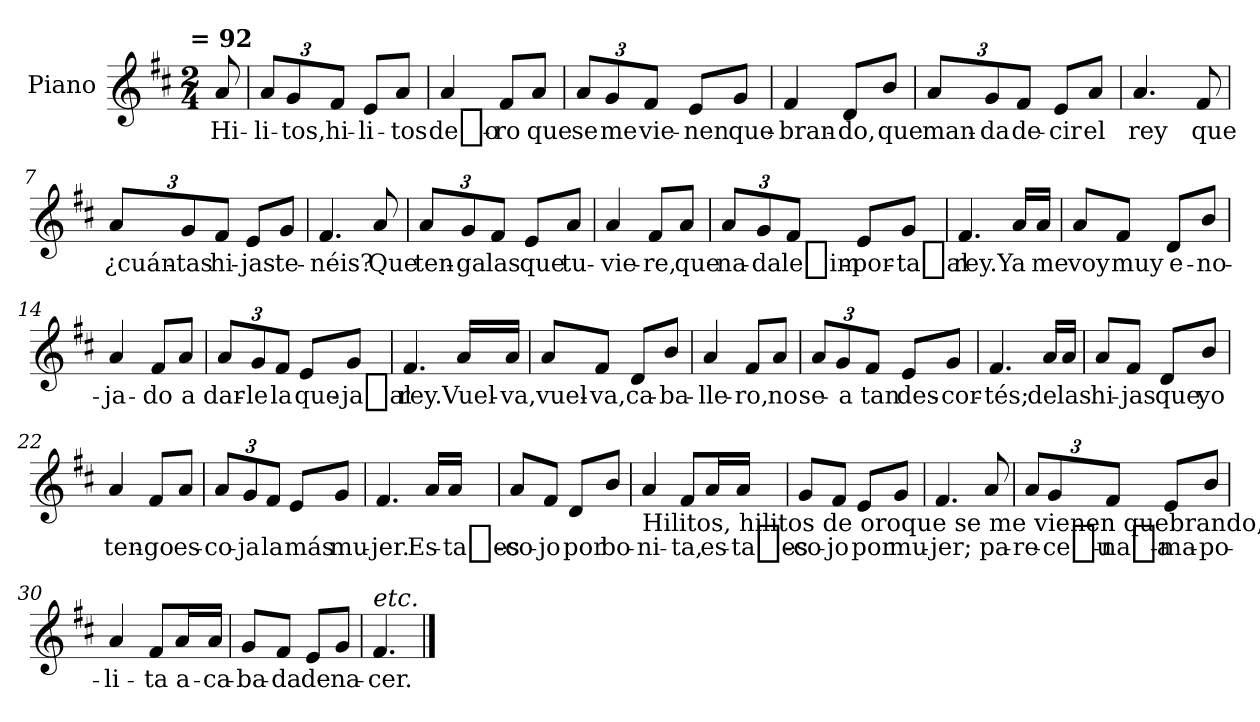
**kern	**text
*part1	*part1
*staff1	*staff1
*I"Piano	*
*I'Pno	*
*clefG2	*
*k[f#c#]	*
*D:	*
!!LO:TX:omd:t= = 92
*M2/4	*
*MM92	*
=	=
8a/	Hi-
=1	=1
*Xbrackettup	*
12a/L	-li-
12g/	-tos,
12f#/J	hi-
8e/L	-li-
8a/J	-tos
=2	=2
4a/	de_o-
8f#/L	-ro
8a/J	que
=3	=3
12a/L	se
12g/	me
12f#/J	vie-
8e/L	-nen
8g/J	que-
=4	=4
4f#/	-bran-
8d/L	-do,
8b/J	que
=5	=5
12a/L	man-
12g/	-da
12f#/J	de-
8e/L	-cir
8a/J	el
=6	=6
4.a/	rey
8f#/	que
!!LO:LB:g=z
=7	=7
12a/L	¿cuán-
12g/	-tas
12f#/J	hi-
8e/L	-jas
8g/J	te-
=8	=8
4.f#/	-néis?
8a/	Que
=9	=9
12a/L	ten-
12g/	-ga
12f#/J	las
8e/L	que
8a/J	tu-
=10	=10
4a/	-vie-
8f#/L	-re,
8a/J	que
=11	=11
12a/L	na-
12g/	-da
12f#/J	le_im-
8e/L	-por-
8g/J	-ta_al
=12	=12
4.f#/	rey.
16a/LL	Ya
16a/JJ	me
!!LO:LB:g=z
=13	=13
8a/L	voy
8f#/J	muy
8d/L	e-
8b/J	-no-
=14	=14
4a/	-ja-
8f#/L	-do
8a/J	a
=15	=15
12a/L	dar-
12g/	-le
12f#/J	la
8e/L	que-
8g/J	-ja_al
=16	=16
4.f#/	rey.
16a/LL	Vuel-
16a/JJ	-va,
=17	=17
8a/L	vuel-
8f#/J	-va,
8d/L	ca-
8b/J	-ba-
=18	=18
4a/	-lle-
8f#/L	-ro,
8a/J	no
=19	=19
12a/L	se-
12g/	-a
12f#/J	tan
8e/L	des-
8g/J	-cor-
!!LO:LB:g=z
=20	=20
4.f#/	-tés;
16a/LL	de
16a/JJ	las
=21	=21
8a/L	hi-
8f#/J	-jas
8d/L	que
8b/J	yo
=22	=22
4a/	ten-
8f#/L	-go
8a/J	es-
=23	=23
12a/L	-co-
12g/	-ja
12f#/J	la
8e/L	más
8g/J	mu-
=24	=24
4.f#/	-jer.
16a/LL	Es-
16a/JJ	-ta_es-
=25	=25
8a/L	-co-
8f#/J	-jo
8d/L	por
8b/J	bo-
!!LO:LB:g=z
=26	=26
!LO:TX:b:t=Hilitos, hilitos de oroque se me vienen quebrando,madre, madre Lagaréis,por el rey voy preguntandocuántas hijas me tenéis.Tenga ya las que tuviere,nada le interesa al rey.Pues me voy muy disgustadoa poner la queja al rey.Vuelva, vuelva, caballero,no sea tan descortés,que de las hijas que tengoescoja la más mujer.Escojo la más bonita,escojo la más mujer,ésta que parece rosaacabada de nacer.	!
4a/	-ni-
8f#/L	-ta,
16a/L	es-
16a/JJ	-ta_es-
=27	=27
8g/L	-co-
8f#/J	-jo
8e/L	por
8g/J	mu-
=28	=28
4.f#/	-jer;
8a/	pa-
=29	=29
12a/L	-re-
12g/	-ce_u-
12f#/J	-na_a-
8e/L	-ma-
8b/J	-po-
=30	=30
4a/	-li-
8f#/L	-ta
16a/L	a-
16a/JJ	-ca-
=31	=31
8g/L	-ba-
8f#/J	-da
8e/L	de
8g/J	na-
=32	=32
!LO:TX:a:i:t=etc.	!
4.f#/	-cer.
==	==
*-	*-
